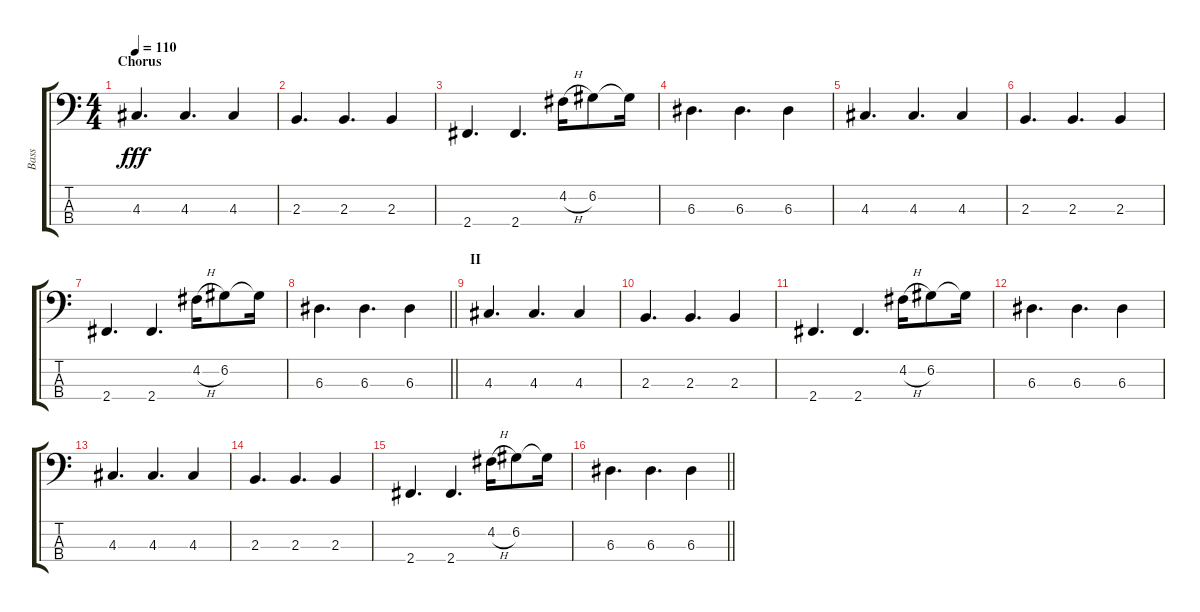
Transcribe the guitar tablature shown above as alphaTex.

\track ("Bass" "Bass") {instrument electricbassfinger}
\staff {score tabs}
\tuning (G2 D2 A1 E1) {hide}
\ts (4 4)
\section ("" "Chorus")
\tempo 110
\clef f4
\ks c
4.3.4{d dy fff} 4.3.4{d} 4.3.4 |
2.3.4{d} 2.3.4{d} 2.3.4 |
2.4.4{d} 2.4.4{d} 4.2{h}.16 6.2.8 6.2{t}.16 |
6.3.4{d} 6.3.4{d} 6.3.4 |
4.3.4{d} 4.3.4{d} 4.3.4 |
2.3.4{d} 2.3.4{d} 2.3.4 |
2.4.4{d} 2.4.4{d} 4.2{h}.16 6.2.8 6.2{t}.16 |
\barLineRight lightlight
6.3.4{d} 6.3.4{d} 6.3.4 |
\section ("" "II")
4.3.4{d} 4.3.4{d} 4.3.4 |
2.3.4{d} 2.3.4{d} 2.3.4 |
2.4.4{d} 2.4.4{d} 4.2{h}.16 6.2.8 6.2{t}.16 |
6.3.4{d} 6.3.4{d} 6.3.4 |
4.3.4{d} 4.3.4{d} 4.3.4 |
2.3.4{d} 2.3.4{d} 2.3.4 |
2.4.4{d} 2.4.4{d} 4.2{h}.16 6.2.8 6.2{t}.16 |
\barLineRight lightlight
6.3.4{d} 6.3.4{d} 6.3.4
